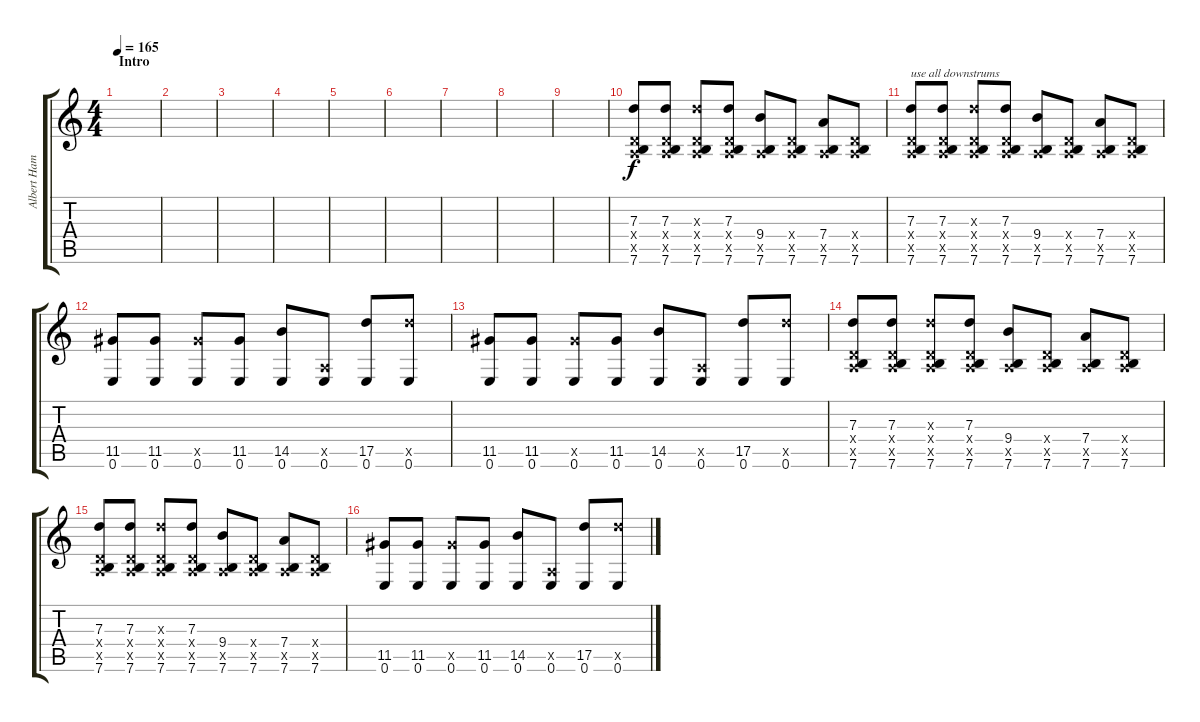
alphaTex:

\track ("Albert Hammond. Jr." "Albert Ham") {instrument distortionguitar}
\staff {score tabs}
\tuning (E4 B3 G3 D3 A2 E2) {hide}
\ts (4 4)
\section ("" "Intro")
\tempo 165
\clef g2
\ks c
|
|
|
|
|
|
|
|
|
(7.3 0.4{x} 0.5{x} 7.6).8 (7.3 0.4{x} 0.5{x} 7.6).8 (7.3{x} 0.4{x} 0.5{x} 7.6).8 (7.3 0.4{x} 0.5{x} 7.6).8 (9.4 0.5{x} 7.6).8 (0.4{x} 0.5{x} 7.6).8 (7.4 0.5{x} 7.6).8 (0.4{x} 0.5{x} 7.6).8 |
(7.3 0.4{x} 0.5{x} 7.6).8{txt "use all downstrums"} (7.3 0.4{x} 0.5{x} 7.6).8 (7.3{x} 0.4{x} 0.5{x} 7.6).8 (7.3 0.4{x} 0.5{x} 7.6).8 (9.4 0.5{x} 7.6).8 (0.4{x} 0.5{x} 7.6).8 (7.4 0.5{x} 7.6).8 (0.4{x} 0.5{x} 7.6).8 |
(11.5 0.6).8 (11.5 0.6).8 (11.5{x} 0.6).8 (11.5 0.6).8 (14.5 0.6).8 (0.5{x} 0.6).8 (17.5 0.6).8 (17.5{x} 0.6).8 |
(11.5 0.6).8 (11.5 0.6).8 (11.5{x} 0.6).8 (11.5 0.6).8 (14.5 0.6).8 (0.5{x} 0.6).8 (17.5 0.6).8 (17.5{x} 0.6).8 |
(7.3 0.4{x} 0.5{x} 7.6).8 (7.3 0.4{x} 0.5{x} 7.6).8 (7.3{x} 0.4{x} 0.5{x} 7.6).8 (7.3 0.4{x} 0.5{x} 7.6).8 (9.4 0.5{x} 7.6).8 (0.4{x} 0.5{x} 7.6).8 (7.4 0.5{x} 7.6).8 (0.4{x} 0.5{x} 7.6).8 |
(7.3 0.4{x} 0.5{x} 7.6).8 (7.3 0.4{x} 0.5{x} 7.6).8 (7.3{x} 0.4{x} 0.5{x} 7.6).8 (7.3 0.4{x} 0.5{x} 7.6).8 (9.4 0.5{x} 7.6).8 (0.4{x} 0.5{x} 7.6).8 (7.4 0.5{x} 7.6).8 (0.4{x} 0.5{x} 7.6).8 |
(11.5 0.6).8 (11.5 0.6).8 (11.5{x} 0.6).8 (11.5 0.6).8 (14.5 0.6).8 (0.5{x} 0.6).8 (17.5 0.6).8 (17.5{x} 0.6).8
